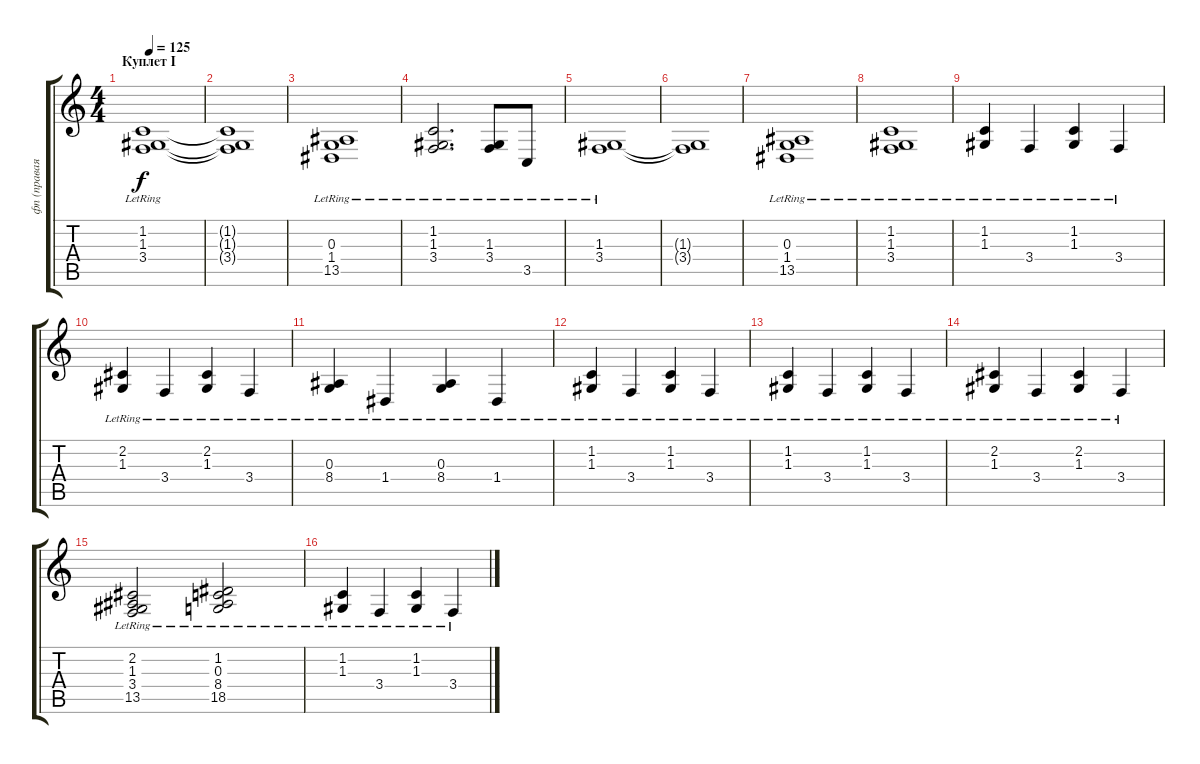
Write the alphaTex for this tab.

\track ("фп (правая рука)" "фп (правая") {instrument acousticgrandpiano}
\staff {score tabs}
\tuning (E4 B3 G3 D3 A2 E2) {hide}
\ts (4 4)
\section ("" "Куплет I")
\tempo 125
\clef g2
\ks c
(1.2{lr} 1.3{lr} 3.4{lr}).1{dy f} |
(1.2{t} 1.3{t} 3.4{t}).1 |
(0.3{lr} 1.4{lr} 13.5{lr}).1 |
(1.2{lr} 1.3{lr} 3.4{lr}).2{d} (1.3{lr} 3.4{lr}).8 3.5{lr}.8 |
(1.3{lr} 3.4{lr}).1 |
(1.3{t} 3.4{t}).1 |
(0.3{lr} 1.4{lr} 13.5{lr}).1 |
(1.2{lr} 1.3{lr} 3.4{lr}).1 |
(1.2{lr} 1.3{lr}).4 3.4{lr}.4 (1.2{lr} 1.3{lr}).4 3.4{lr}.4 |
(2.2{lr} 1.3{lr}).4 3.4{lr}.4 (2.2{lr} 1.3{lr}).4 3.4{lr}.4 |
(0.3{lr} 8.4{lr}).4 1.4{lr}.4 (0.3{lr} 8.4{lr}).4 1.4{lr}.4 |
(1.2{lr} 1.3{lr}).4 3.4{lr}.4 (1.2{lr} 1.3{lr}).4 3.4{lr}.4 |
(1.2{lr} 1.3{lr}).4 3.4{lr}.4 (1.2{lr} 1.3{lr}).4 3.4{lr}.4 |
(2.2{lr} 1.3{lr}).4 3.4{lr}.4 (2.2{lr} 1.3{lr}).4 3.4{lr}.4 |
(2.2{lr} 1.3{lr} 3.4{lr} 13.5{lr}).2 (1.2{lr} 0.3{lr} 8.4{lr} 18.5{lr}).2 |
(1.2{lr} 1.3{lr}).4 3.4{lr}.4 (1.2{lr} 1.3{lr}).4 3.4{lr}.4
